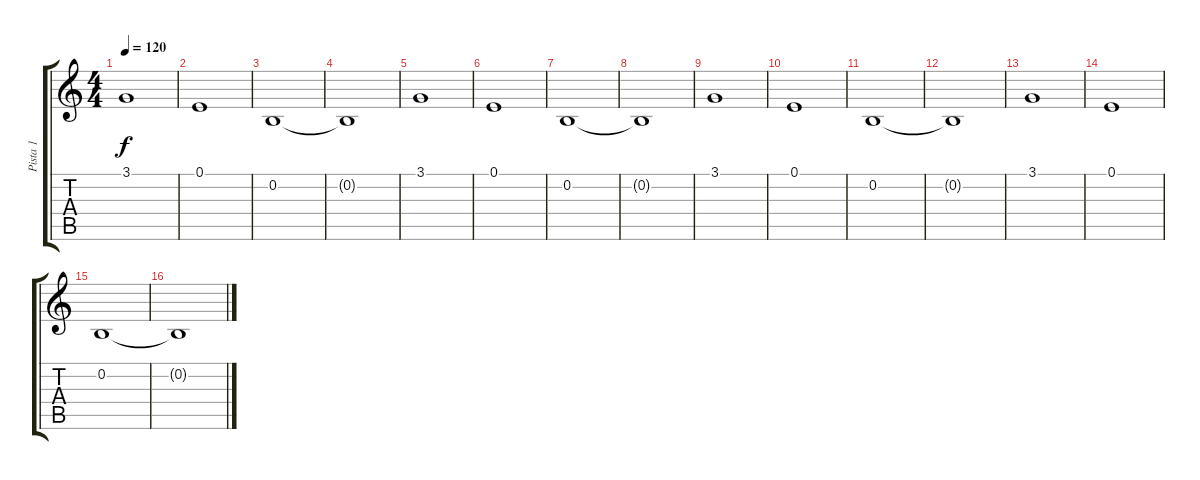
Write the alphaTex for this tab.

\track ("Pista 1" "Pista 1") {instrument synthstrings2}
\staff {score tabs}
\tuning (E4 B3 G3 D3 A2 E2) {hide}
\ts (4 4)
\tempo 120
\clef g2
\ks c
3.1.1{dy f} |
0.1.1 |
0.2.1 |
0.2{t}.1 |
3.1.1 |
0.1.1 |
0.2.1 |
0.2{t}.1 |
3.1.1 |
0.1.1 |
0.2.1 |
0.2{t}.1 |
3.1.1 |
0.1.1 |
0.2.1 |
0.2{t}.1
